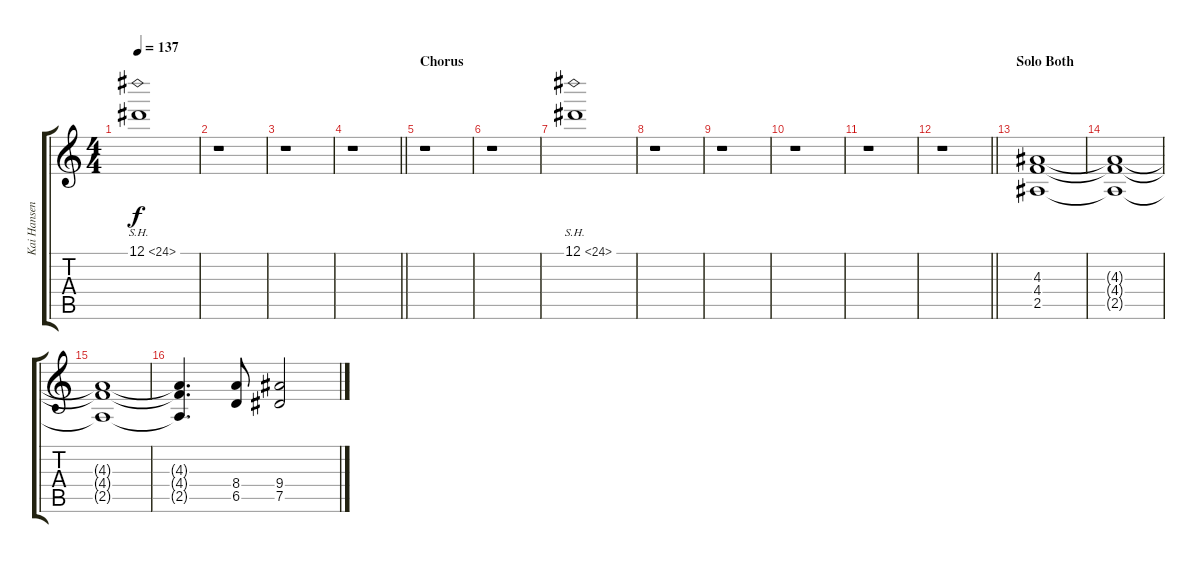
\track ("Kai Hansen" "Kai Hansen") {instrument distortionguitar}
\staff {score tabs}
\tuning (Eb4 Bb3 Gb3 Db3 Ab2 Eb2) {hide}
\ts (4 4)
\tempo 137
\clef g2
\ks c
12.1{sh 12}.1{dy f volume 5 instrument distortionguitar} |
r.1 |
r.1 |
\barLineRight lightlight
r.1 |
\section ("" "Chorus")
r.1 |
r.1 |
12.1{sh 12}.1{volume 5 instrument distortionguitar} |
r.1 |
r.1 |
r.1 |
r.1 |
\barLineRight lightlight
r.1 |
\section ("" "Solo Both")
(4.3 4.4 2.5).1{volume 10} |
(4.3{t} 4.4{t} 2.5{t}).1 |
(4.3{t} 4.4{t} 2.5{t}).1 |
(4.3{t} 4.4{t} 2.5{t}).4{d} (8.4 6.5).8 (9.4 7.5).2
